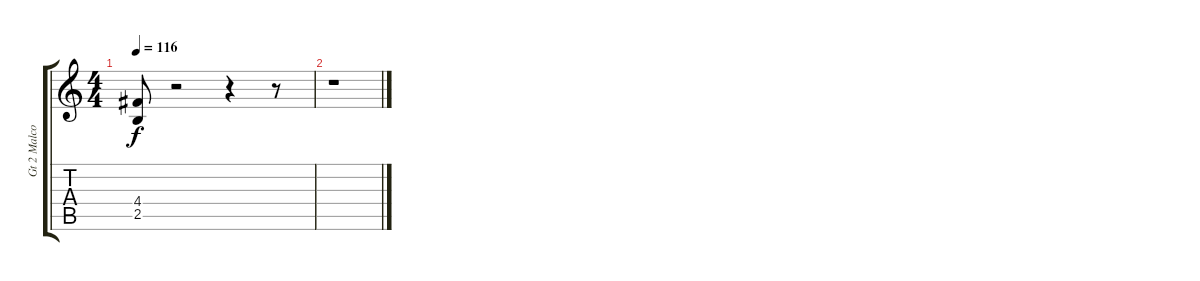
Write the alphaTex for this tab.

\track ("Gt 2 Malcolm" "Gt 2 Malco") {instrument overdrivenguitar}
\staff {score tabs}
\tuning (E4 B3 G3 D3 A2 E2) {hide}
\ts (4 4)
\tempo 116
\clef g2
\ks c
(4.4{t} 2.5{t}).8{dy f} r.2 r.4 r.8 |
r.1
